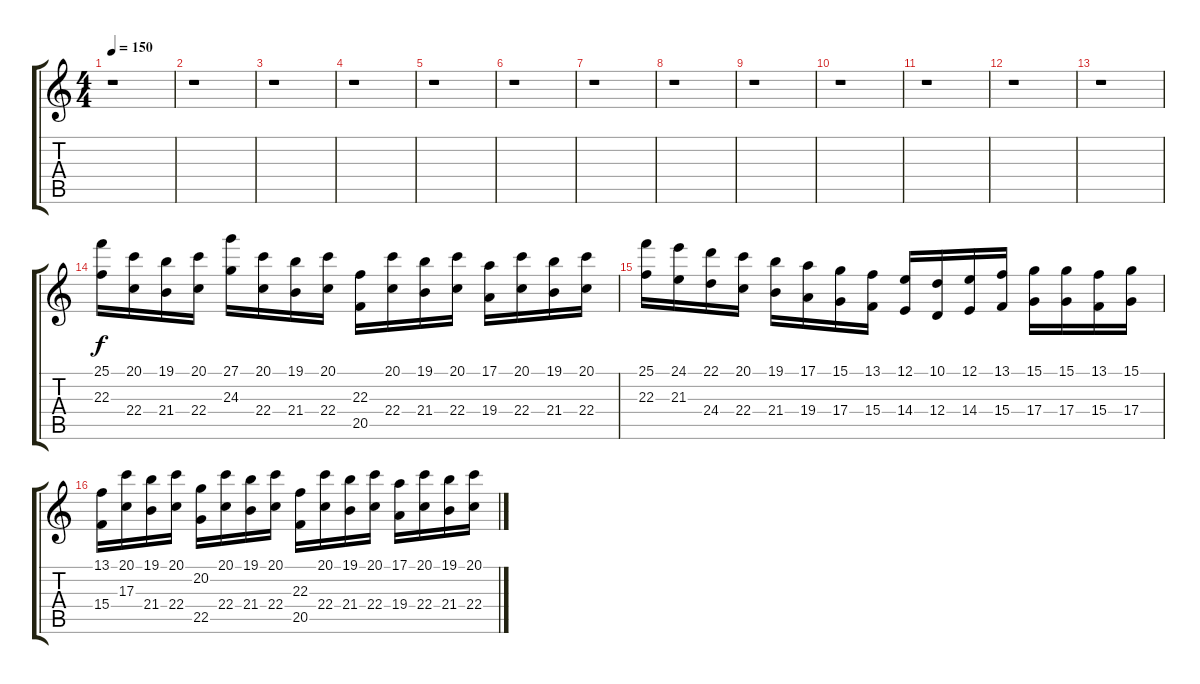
\track "" {instrument stringensemble1}
\staff {score tabs}
\tuning (E4 B3 G3 D3 A2 E2) {hide}
\ts (4 4)
\tempo 150
\clef g2
\ks c
r.1{dy f} |
r.1 |
r.1 |
r.1 |
r.1 |
r.1 |
r.1 |
r.1 |
r.1 |
r.1 |
r.1 |
r.1 |
r.1 |
(25.1 22.3).16 (20.1 22.4).16 (19.1 21.4).16 (20.1 22.4).16 (27.1 24.3).16 (20.1 22.4).16 (19.1 21.4).16 (20.1 22.4).16 (22.3 20.5).16 (20.1 22.4).16 (19.1 21.4).16 (20.1 22.4).16 (17.1 19.4).16 (20.1 22.4).16 (19.1 21.4).16 (20.1 22.4).16 |
(25.1 22.3).16 (24.1 21.3).16 (22.1 24.4).16 (20.1 22.4).16 (19.1 21.4).16 (17.1 19.4).16 (15.1 17.4).16 (13.1 15.4).16 (12.1 14.4).16 (10.1 12.4).16 (12.1 14.4).16 (13.1 15.4).16 (15.1 17.4).16 (15.1 17.4).16 (13.1 15.4).16 (15.1 17.4).16 |
(13.1 15.4).16 (20.1 17.3).16 (19.1 21.4).16 (20.1 22.4).16 (20.2 22.5).16 (20.1 22.4).16 (19.1 21.4).16 (20.1 22.4).16 (22.3 20.5).16 (20.1 22.4).16 (19.1 21.4).16 (20.1 22.4).16 (17.1 19.4).16 (20.1 22.4).16 (19.1 21.4).16 (20.1 22.4).16
